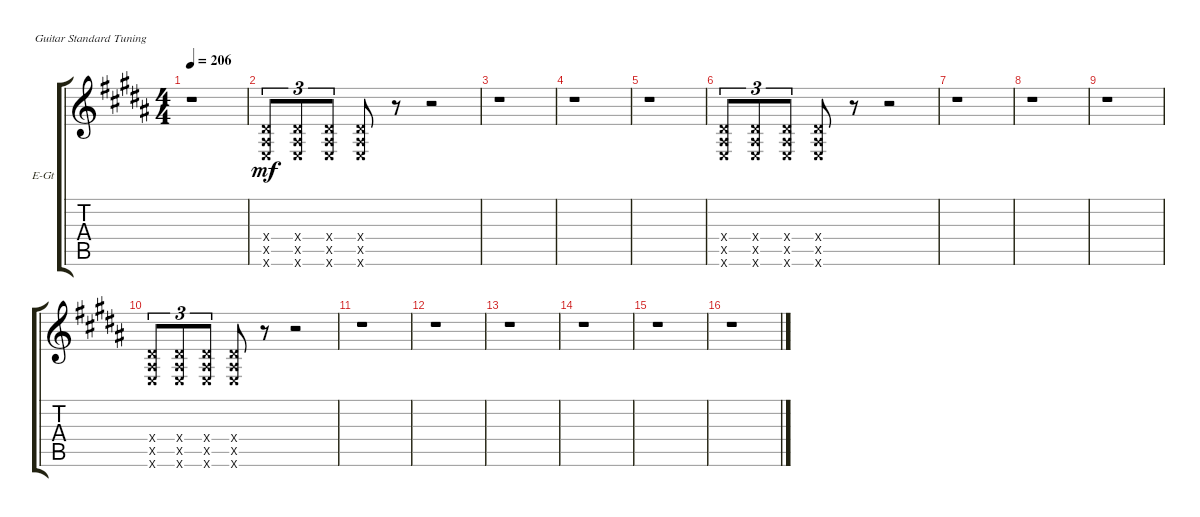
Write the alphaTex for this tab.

\defaultSystemsLayout 4
\bracketExtendMode groupsimilarinstruments
\firstSystemTrackNameOrientation horizontal
\otherSystemsTrackNameOrientation horizontal
\track ("Guitar 7" "E-Gt") {instrument distortionguitar}
\staff {score tabs}
\tuning (E4 B3 G3 D3 A2 E2)
\ts (4 4)
\tempo 206
\clef g2
\ks b
r.1{dy mf} |
(0.6{x} 1.5{x} 1.4{x}).8{tu (3 2)} (0.6{x} 1.5{x} 1.4{x}).8{tu (3 2)} (0.6{x} 1.5{x} 1.4{x}).8{tu (3 2)} (0.6{x} 1.5{x} 1.4{x}).8 r.8 r.2 |
r.1 |
r.1 |
r.1 |
(0.6{x} 1.5{x} 1.4{x}).8{tu (3 2)} (0.6{x} 1.5{x} 1.4{x}).8{tu (3 2)} (0.6{x} 1.5{x} 1.4{x}).8{tu (3 2)} (0.6{x} 1.5{x} 1.4{x}).8 r.8 r.2 |
r.1 |
r.1 |
r.1 |
(0.6{x} 1.5{x} 1.4{x}).8{tu (3 2)} (0.6{x} 1.5{x} 1.4{x}).8{tu (3 2)} (0.6{x} 1.5{x} 1.4{x}).8{tu (3 2)} (0.6{x} 1.5{x} 1.4{x}).8 r.8 r.2 |
r.1 |
r.1 |
r.1 |
r.1 |
r.1 |
r.1
